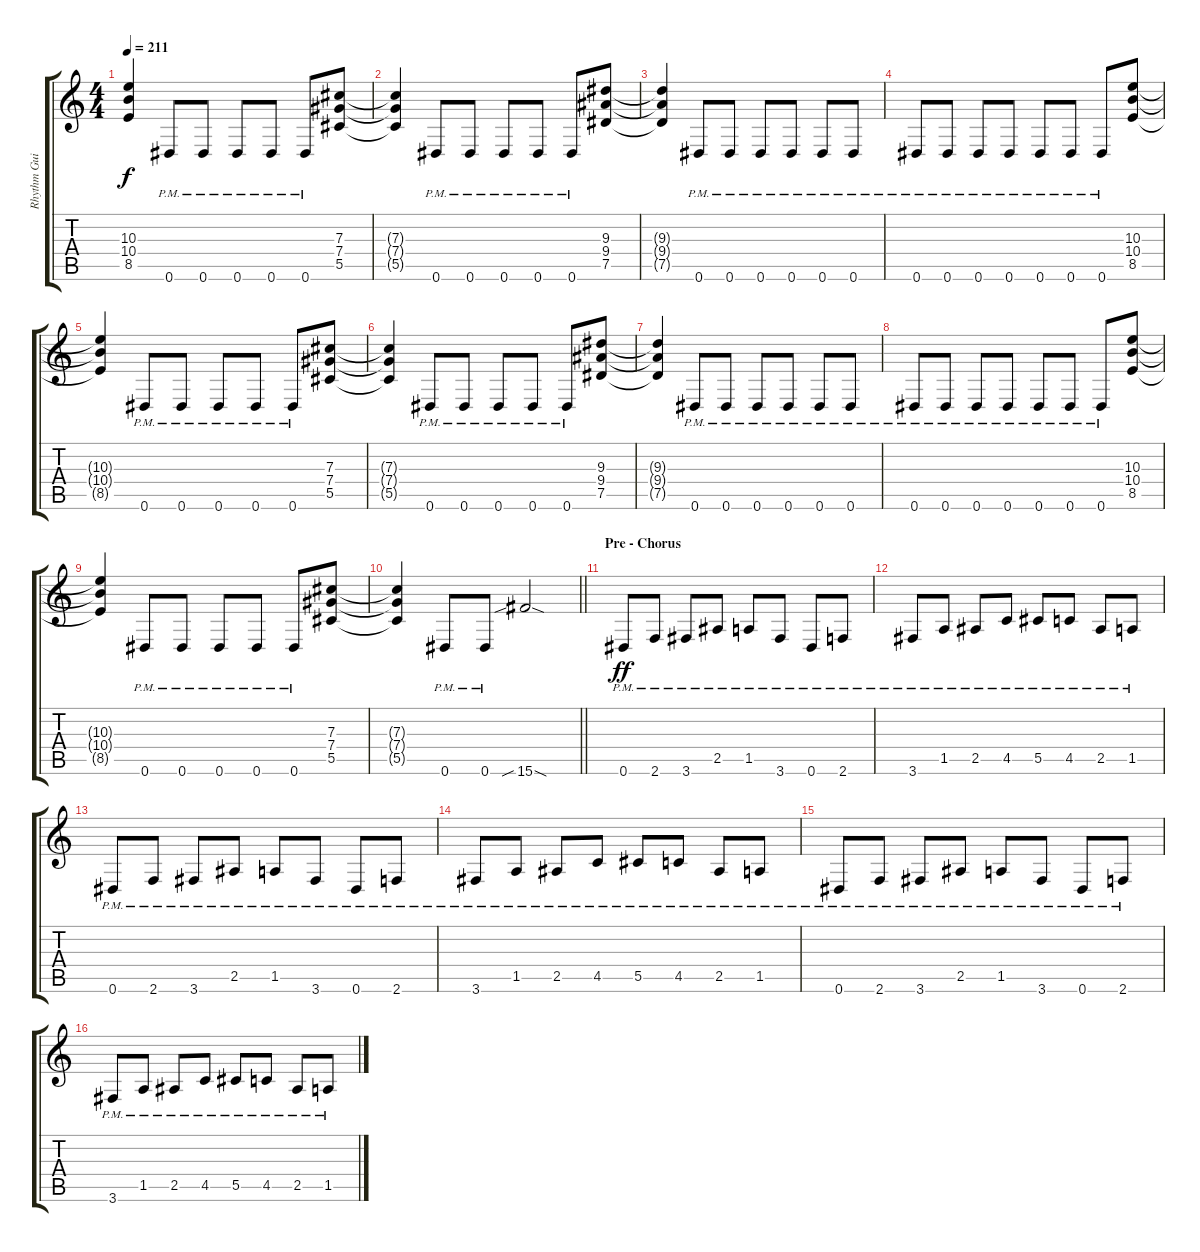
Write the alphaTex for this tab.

\track ("Rhythm Guitar (Malmsteen)" "Rhythm Gui") {instrument distortionguitar}
\staff {score tabs}
\tuning (Eb4 Bb3 Gb3 Db3 Ab2 Eb2) {hide}
\ts (4 4)
\tempo 211
\clef g2
\ks c
(10.3{t} 10.4{t} 8.5{t}).4{dy f} 0.6{pm}.8 0.6{pm}.8 0.6{pm}.8 0.6{pm}.8 0.6{pm}.8 (7.3 7.4 5.5).8 |
(7.3{t} 7.4{t} 5.5{t}).4 0.6{pm}.8 0.6{pm}.8 0.6{pm}.8 0.6{pm}.8 0.6{pm}.8 (9.3 9.4 7.5).8 |
(9.3{t} 9.4{t} 7.5{t}).4 0.6{pm}.8 0.6{pm}.8 0.6{pm}.8 0.6{pm}.8 0.6{pm}.8 0.6{pm}.8 |
0.6{pm}.8 0.6{pm}.8 0.6{pm}.8 0.6{pm}.8 0.6{pm}.8 0.6{pm}.8 0.6{pm}.8 (10.3 10.4 8.5).8 |
(10.3{t} 10.4{t} 8.5{t}).4 0.6{pm}.8 0.6{pm}.8 0.6{pm}.8 0.6{pm}.8 0.6{pm}.8 (7.3 7.4 5.5).8 |
(7.3{t} 7.4{t} 5.5{t}).4 0.6{pm}.8 0.6{pm}.8 0.6{pm}.8 0.6{pm}.8 0.6{pm}.8 (9.3 9.4 7.5).8 |
(9.3{t} 9.4{t} 7.5{t}).4 0.6{pm}.8 0.6{pm}.8 0.6{pm}.8 0.6{pm}.8 0.6{pm}.8 0.6{pm}.8 |
0.6{pm}.8 0.6{pm}.8 0.6{pm}.8 0.6{pm}.8 0.6{pm}.8 0.6{pm}.8 0.6{pm}.8 (10.3 10.4 8.5).8 |
(10.3{t} 10.4{t} 8.5{t}).4 0.6{pm}.8 0.6{pm}.8 0.6{pm}.8 0.6{pm}.8 0.6{pm}.8 (7.3 7.4 5.5).8 |
\barLineRight lightlight
(7.3{t} 7.4{t} 5.5{t}).4 0.6{pm}.8 0.6{pm}.8 15.6{sib sod}.2 |
\section ("" "Pre - Chorus")
0.6{pm}.8{dy ff} 2.6{pm}.8 3.6{pm}.8 2.5{pm}.8 1.5{pm}.8 3.6{pm}.8 0.6{pm}.8 2.6{pm}.8 |
3.6{pm}.8 1.5{pm}.8 2.5{pm}.8 4.5{pm}.8 5.5{pm}.8 4.5{pm}.8 2.5{pm}.8 1.5{pm}.8 |
0.6{pm}.8 2.6{pm}.8 3.6{pm}.8 2.5{pm}.8 1.5{pm}.8 3.6{pm}.8 0.6{pm}.8 2.6{pm}.8 |
3.6{pm}.8 1.5{pm}.8 2.5{pm}.8 4.5{pm}.8 5.5{pm}.8 4.5{pm}.8 2.5{pm}.8 1.5{pm}.8 |
0.6{pm}.8 2.6{pm}.8 3.6{pm}.8 2.5{pm}.8 1.5{pm}.8 3.6{pm}.8 0.6{pm}.8 2.6{pm}.8 |
3.6{pm}.8 1.5{pm}.8 2.5{pm}.8 4.5{pm}.8 5.5{pm}.8 4.5{pm}.8 2.5{pm}.8 1.5{pm}.8
